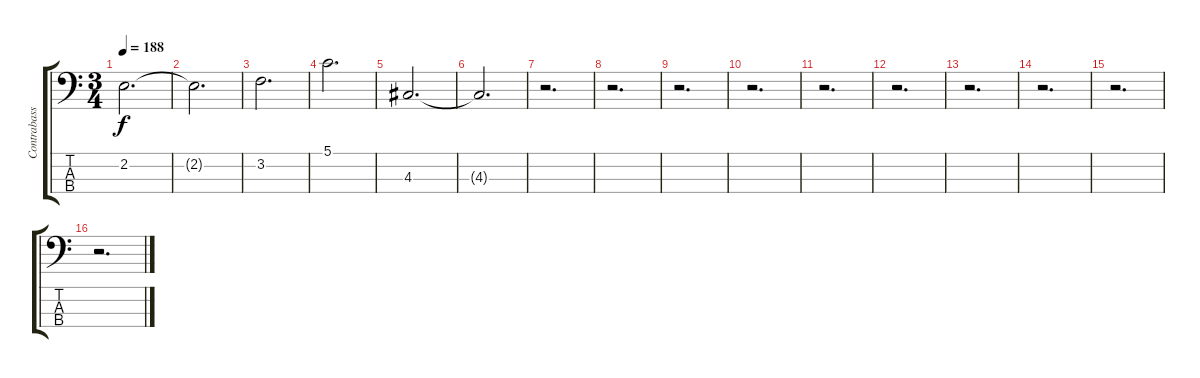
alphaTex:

\track ("Contrabass" "Contrabass") {instrument contrabass}
\staff {score tabs}
\tuning (G2 D2 A1 E1) {hide}
\ts (3 4)
\tempo 188
\clef f4
\ks c
2.2.2{d dy f} |
2.2{t}.2{d} |
3.2.2{d} |
5.1.2{d} |
4.3.2{d} |
4.3{t}.2{d} |
r.2{d} |
r.2{d} |
r.2{d} |
r.2{d} |
r.2{d} |
r.2{d} |
r.2{d} |
r.2{d} |
r.2{d} |
r.2{d}
